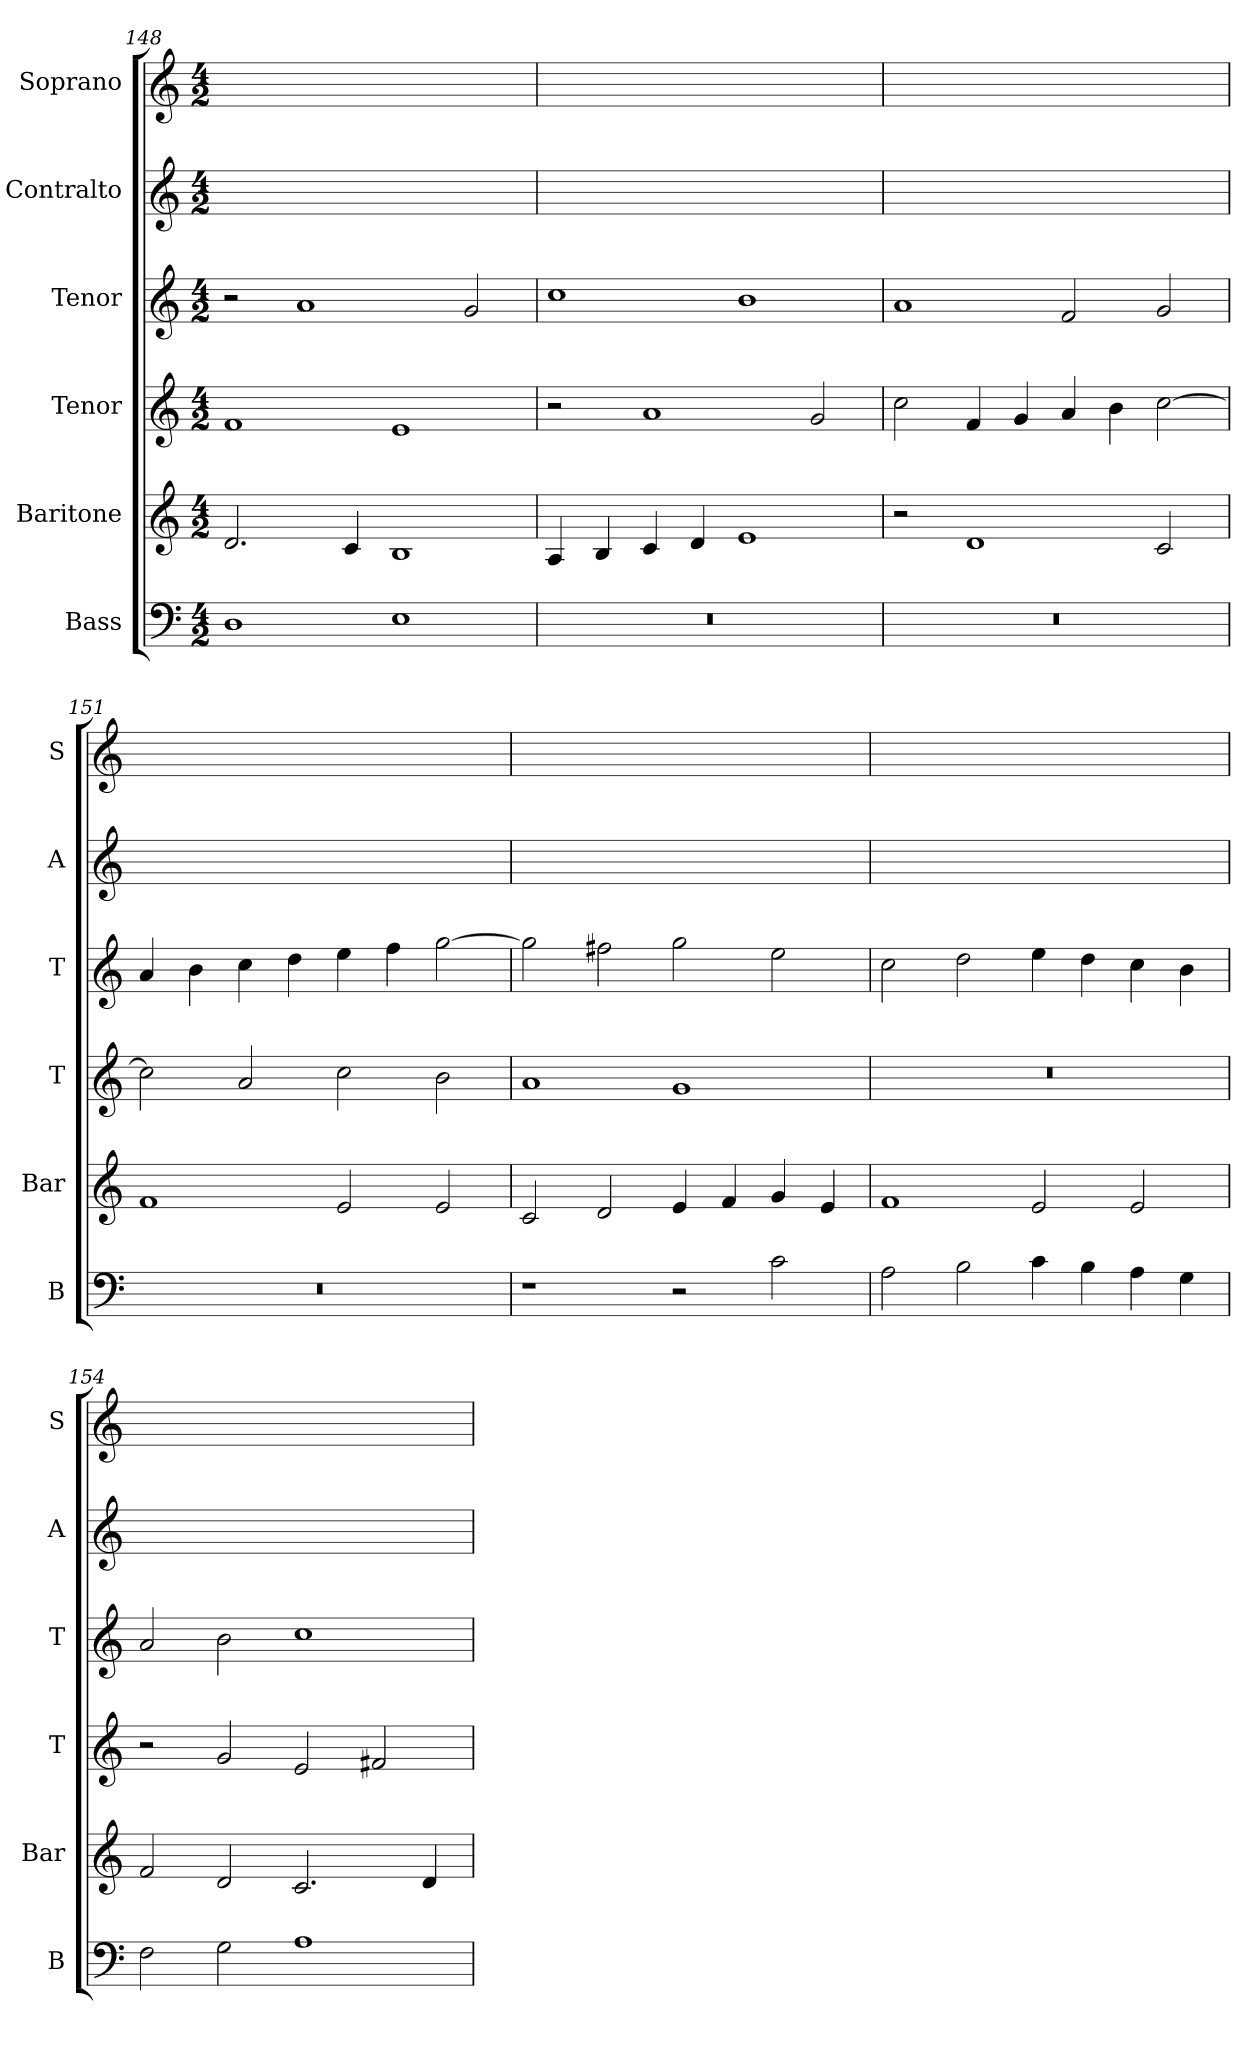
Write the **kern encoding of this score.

**kern	**kern	**kern	**kern	**kern	**kern
*part6	*part5	*part4	*part3	*part2	*part1
*staff6	*staff5	*staff4	*staff3	*staff2	*staff1
*I"Bass	*I"Baritone	*I"Tenor	*I"Tenor	*I"Contralto	*I"Soprano
*I'B	*I'Bar	*I'T	*I'T	*I'A	*I'S
*clefF4	*clefG2	*clefG2	*clefG2	*clefG2	*clefG2
*k[]	*k[]	*k[]	*k[]	*k[]	*k[]
*G:mix	*G:mix	*G:mix	*G:mix	*G:mix	*G:mix
*M4/2	*M4/2	*M4/2	*M4/2	*M4/2	*M4/2
=148	=148	=148	=148	=148	=148
1D	2.d	1f	2r	0ryy	0ryy
.	.	.	1a	.	.
.	4c	.	.	.	.
1E	1B	1e	.	.	.
.	.	.	2g	.	.
=149	=149	=149	=149	=149	=149
0r	4A	2r	1cc	0ryy	0ryy
.	4B	.	.	.	.
.	4c	1a	.	.	.
.	4d	.	.	.	.
.	1e	.	1b	.	.
.	.	2g	.	.	.
=150	=150	=150	=150	=150	=150
0r	2r	2cc	1a	0ryy	0ryy
.	1d	4f	.	.	.
.	.	4g	.	.	.
.	.	4a	2f	.	.
.	.	4b	.	.	.
.	2c	[2cc	2g	.	.
=151	=151	=151	=151	=151	=151
0r	1f	2cc]	4a	0ryy	0ryy
.	.	.	4b	.	.
.	.	2a	4cc	.	.
.	.	.	4dd	.	.
.	2e	2cc	4ee	.	.
.	.	.	4ff	.	.
.	2e	2b	[2gg	.	.
=152	=152	=152	=152	=152	=152
1r	2c	1a	2gg]	0ryy	0ryy
.	2d	.	2ff#X	.	.
2r	4e	1g	2gg	.	.
.	4f	.	.	.	.
2c	4g	.	2ee	.	.
.	4e	.	.	.	.
=153	=153	=153	=153	=153	=153
2A	1f	0r	2cc	0ryy	0ryy
2B	.	.	2dd	.	.
4c	2e	.	4ee	.	.
4B	.	.	4dd	.	.
4A	2e	.	4cc	.	.
4G	.	.	4b	.	.
=154	=154	=154	=154	=154	=154
2F	2f	2r	2a	0ryy	0ryy
2G	2d	2g	2b	.	.
1A	2.c	2e	1cc	.	.
.	.	2f#X	.	.	.
.	4d	.	.	.	.
=	=	=	=	=	=
*-	*-	*-	*-	*-	*-
